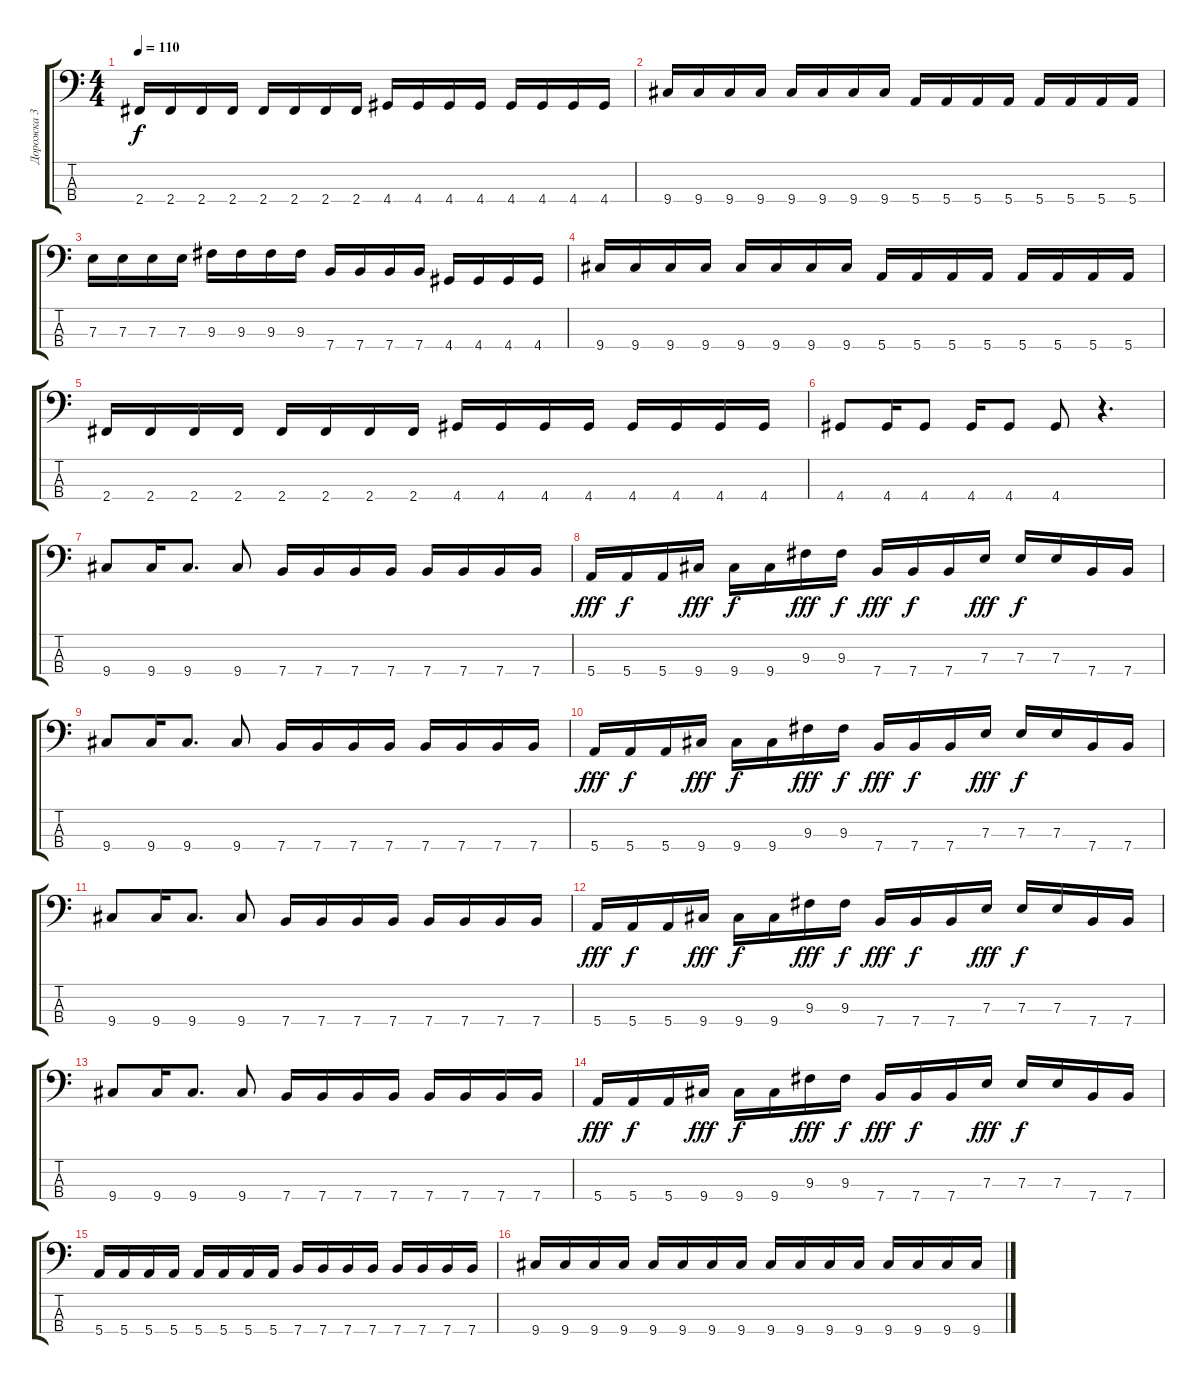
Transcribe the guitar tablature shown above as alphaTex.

\track ("Дорожка 3" "Дорожка 3") {instrument electricbassfinger}
\staff {score tabs}
\tuning (G2 D2 A1 E1) {hide}
\ts (4 4)
\tempo 110
\clef f4
\ks c
2.4.16{dy f} 2.4.16 2.4.16 2.4.16 2.4.16 2.4.16 2.4.16 2.4.16 4.4.16 4.4.16 4.4.16 4.4.16 4.4.16 4.4.16 4.4.16 4.4.16 |
9.4.16 9.4.16 9.4.16 9.4.16 9.4.16 9.4.16 9.4.16 9.4.16 5.4.16 5.4.16 5.4.16 5.4.16 5.4.16 5.4.16 5.4.16 5.4.16 |
7.3.16 7.3.16 7.3.16 7.3.16 9.3.16 9.3.16 9.3.16 9.3.16 7.4.16 7.4.16 7.4.16 7.4.16 4.4.16 4.4.16 4.4.16 4.4.16 |
9.4.16 9.4.16 9.4.16 9.4.16 9.4.16 9.4.16 9.4.16 9.4.16 5.4.16 5.4.16 5.4.16 5.4.16 5.4.16 5.4.16 5.4.16 5.4.16 |
2.4.16 2.4.16 2.4.16 2.4.16 2.4.16 2.4.16 2.4.16 2.4.16 4.4.16 4.4.16 4.4.16 4.4.16 4.4.16 4.4.16 4.4.16 4.4.16 |
4.4.8 4.4.16 4.4.8 4.4.16 4.4.8 4.4.8 r.4{d} |
9.4.8 9.4.16 9.4.8{d} 9.4.8 7.4.16 7.4.16 7.4.16 7.4.16 7.4.16 7.4.16 7.4.16 7.4.16 |
5.4.16{dy fff} 5.4.16{dy f} 5.4.16 9.4.16{dy fff} 9.4.16{dy f} 9.4.16 9.3.16{dy fff} 9.3.16{dy f} 7.4.16{dy fff} 7.4.16{dy f} 7.4.16 7.3.16{dy fff} 7.3.16{dy f} 7.3.16 7.4.16 7.4.16 |
9.4.8 9.4.16 9.4.8{d} 9.4.8 7.4.16 7.4.16 7.4.16 7.4.16 7.4.16 7.4.16 7.4.16 7.4.16 |
5.4.16{dy fff} 5.4.16{dy f} 5.4.16 9.4.16{dy fff} 9.4.16{dy f} 9.4.16 9.3.16{dy fff} 9.3.16{dy f} 7.4.16{dy fff} 7.4.16{dy f} 7.4.16 7.3.16{dy fff} 7.3.16{dy f} 7.3.16 7.4.16 7.4.16 |
9.4.8 9.4.16 9.4.8{d} 9.4.8 7.4.16 7.4.16 7.4.16 7.4.16 7.4.16 7.4.16 7.4.16 7.4.16 |
5.4.16{dy fff} 5.4.16{dy f} 5.4.16 9.4.16{dy fff} 9.4.16{dy f} 9.4.16 9.3.16{dy fff} 9.3.16{dy f} 7.4.16{dy fff} 7.4.16{dy f} 7.4.16 7.3.16{dy fff} 7.3.16{dy f} 7.3.16 7.4.16 7.4.16 |
9.4.8 9.4.16 9.4.8{d} 9.4.8 7.4.16 7.4.16 7.4.16 7.4.16 7.4.16 7.4.16 7.4.16 7.4.16 |
5.4.16{dy fff} 5.4.16{dy f} 5.4.16 9.4.16{dy fff} 9.4.16{dy f} 9.4.16 9.3.16{dy fff} 9.3.16{dy f} 7.4.16{dy fff} 7.4.16{dy f} 7.4.16 7.3.16{dy fff} 7.3.16{dy f} 7.3.16 7.4.16 7.4.16 |
5.4.16 5.4.16 5.4.16 5.4.16 5.4.16 5.4.16 5.4.16 5.4.16 7.4.16 7.4.16 7.4.16 7.4.16 7.4.16 7.4.16 7.4.16 7.4.16 |
9.4.16 9.4.16 9.4.16 9.4.16 9.4.16 9.4.16 9.4.16 9.4.16 9.4.16 9.4.16 9.4.16 9.4.16 9.4.16 9.4.16 9.4.16 9.4.16
